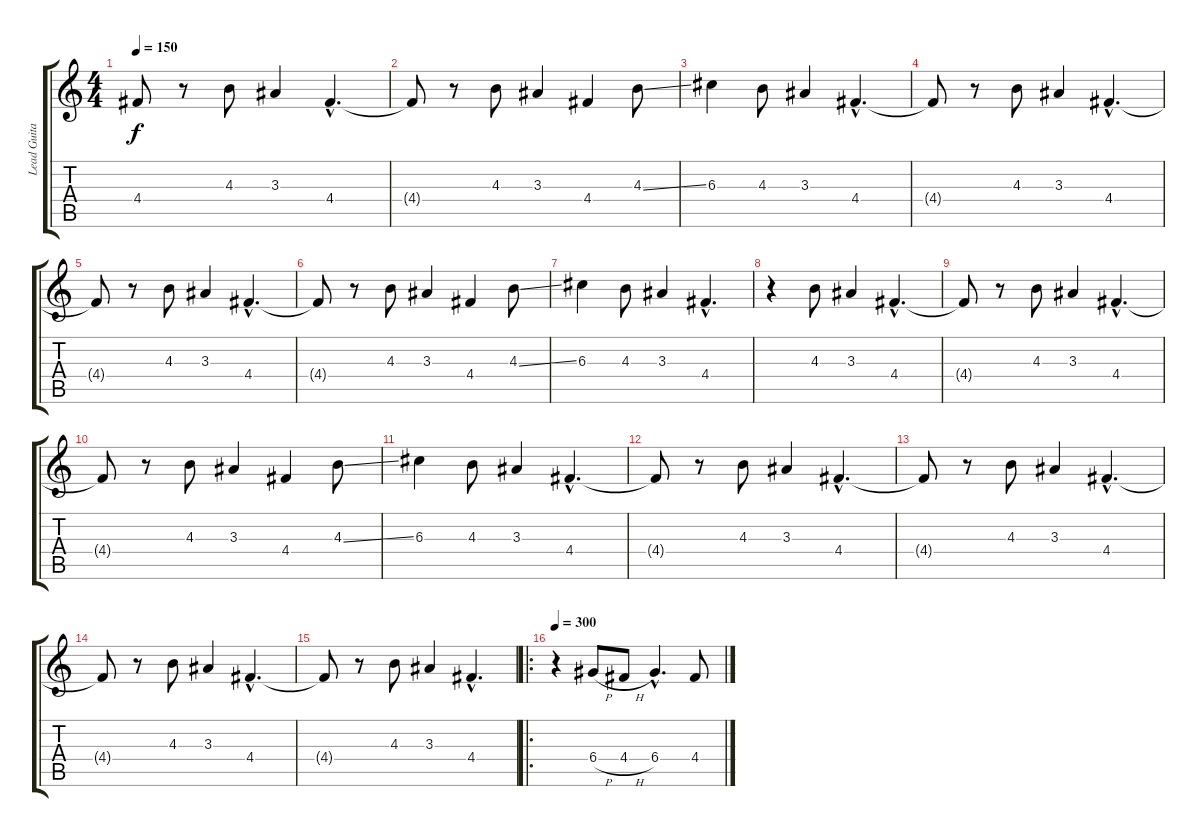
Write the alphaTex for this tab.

\track ("Lead Guitar" "Lead Guita") {instrument overdrivenguitar}
\staff {score tabs}
\tuning (E4 B3 G3 D3 A2 E2) {hide}
\ts (4 4)
\tempo 150
\clef g2
\ks c
4.4{t}.8{dy f} r.8 4.3.8 3.3.4 4.4{hac}.4{d} |
4.4{t}.8 r.8 4.3.8 3.3.4 4.4.4 4.3{ss}.8 |
6.3.4 4.3.8 3.3.4 4.4{hac}.4{d} |
4.4{t}.8 r.8 4.3.8 3.3.4 4.4{hac}.4{d} |
4.4{t}.8 r.8 4.3.8 3.3.4 4.4{hac}.4{d} |
4.4{t}.8 r.8 4.3.8 3.3.4 4.4.4 4.3{ss}.8 |
6.3.4 4.3.8 3.3.4 4.4{hac}.4{d} |
r.4 4.3.8 3.3.4 4.4{hac}.4{d} |
4.4{t}.8 r.8 4.3.8 3.3.4 4.4{hac}.4{d} |
4.4{t}.8 r.8 4.3.8 3.3.4 4.4.4 4.3{ss}.8 |
6.3.4 4.3.8 3.3.4 4.4{hac}.4{d} |
4.4{t}.8 r.8 4.3.8 3.3.4 4.4{hac}.4{d} |
4.4{t}.8 r.8 4.3.8 3.3.4 4.4{hac}.4{d} |
4.4{t}.8 r.8 4.3.8 3.3.4 4.4{hac}.4{d} |
4.4{t}.8 r.8 4.3.8 3.3.4 4.4{hac}.4{d} |
\ro
\tempo 300
r.4 6.4{h}.8 4.4{h}.8 6.4{hac}.4{d} 4.4{h}.8
